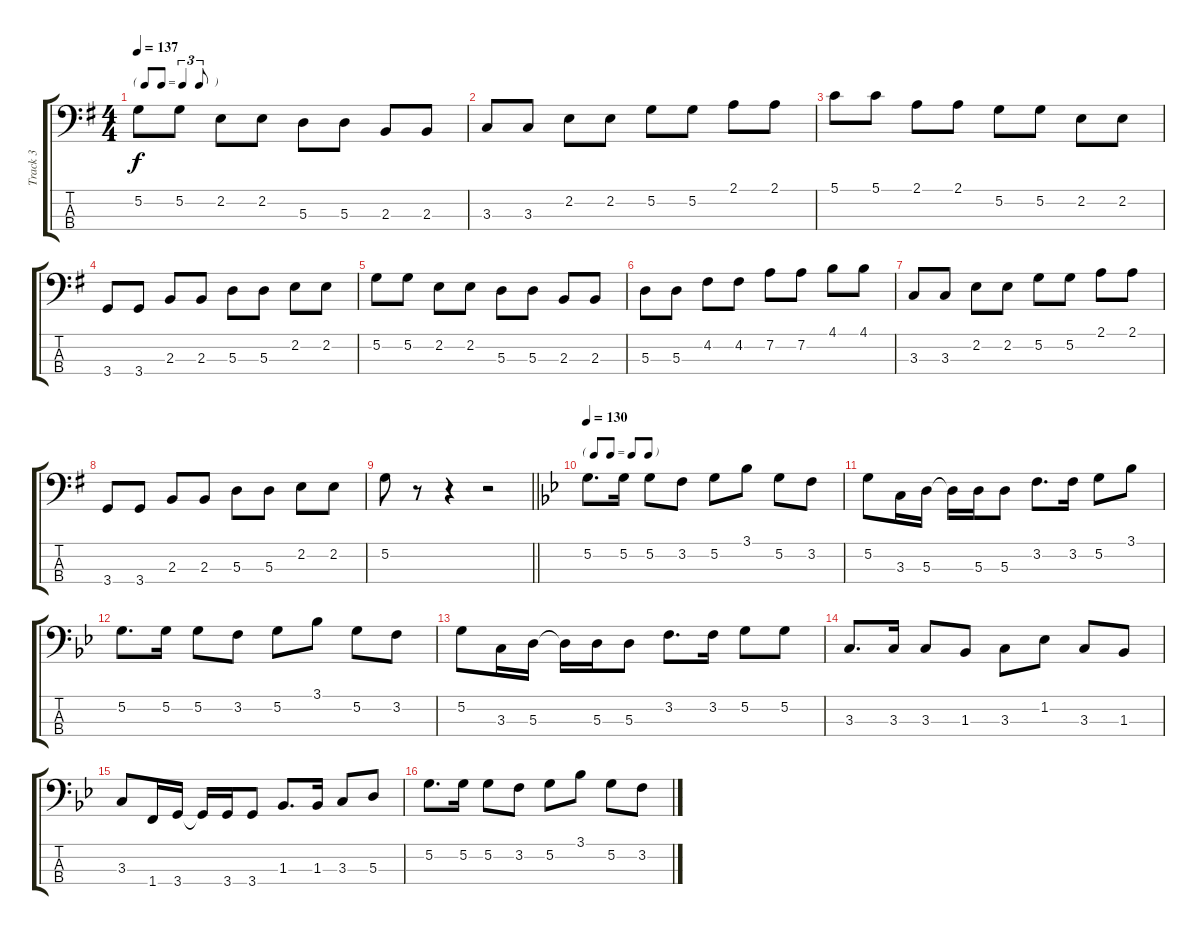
\track ("Track 3" "Track 3") {instrument electricbassfinger}
\staff {score tabs}
\tuning (G2 D2 A1 E1) {hide}
\ts (4 4)
\tf triplet8th
\tempo 137
\clef f4
\ks g
5.2.8{dy f} 5.2.8 2.2.8 2.2.8 5.3.8 5.3.8 2.3.8 2.3.8 |
3.3.8 3.3.8 2.2.8 2.2.8 5.2.8 5.2.8 2.1.8 2.1.8 |
5.1.8 5.1.8 2.1.8 2.1.8 5.2.8 5.2.8 2.2.8 2.2.8 |
3.4.8 3.4.8 2.3.8 2.3.8 5.3.8 5.3.8 2.2.8 2.2.8 |
5.2.8 5.2.8 2.2.8 2.2.8 5.3.8 5.3.8 2.3.8 2.3.8 |
5.3.8 5.3.8 4.2.8 4.2.8 7.2.8 7.2.8 4.1.8 4.1.8 |
3.3.8 3.3.8 2.2.8 2.2.8 5.2.8 5.2.8 2.1.8 2.1.8 |
3.4.8 3.4.8 2.3.8 2.3.8 5.3.8 5.3.8 2.2.8 2.2.8 |
\barLineRight lightlight
5.2.8 r.8 r.4 r.2 |
\tf none
\tempo 130
\ks gminor
5.2.8{d} 5.2.16 5.2.8 3.2.8 5.2.8 3.1.8 5.2.8 3.2.8 |
5.2.8 3.3.16 5.3.16 5.3{t}.16 5.3.16 5.3.8 3.2.8{d} 3.2.16 5.2.8 3.1.8 |
5.2.8{d} 5.2.16 5.2.8 3.2.8 5.2.8 3.1.8 5.2.8 3.2.8 |
5.2.8 3.3.16 5.3.16 5.3{t}.16 5.3.16 5.3.8 3.2.8{d} 3.2.16 5.2.8 5.2.8 |
3.3.8{d} 3.3.16 3.3.8 1.3.8 3.3.8 1.2.8 3.3.8 1.3.8 |
3.3.8 1.4.16 3.4.16 3.4{t}.16 3.4.16 3.4.8 1.3.8{d} 1.3.16 3.3.8 5.3.8 |
5.2.8{d} 5.2.16 5.2.8 3.2.8 5.2.8 3.1.8 5.2.8 3.2.8
